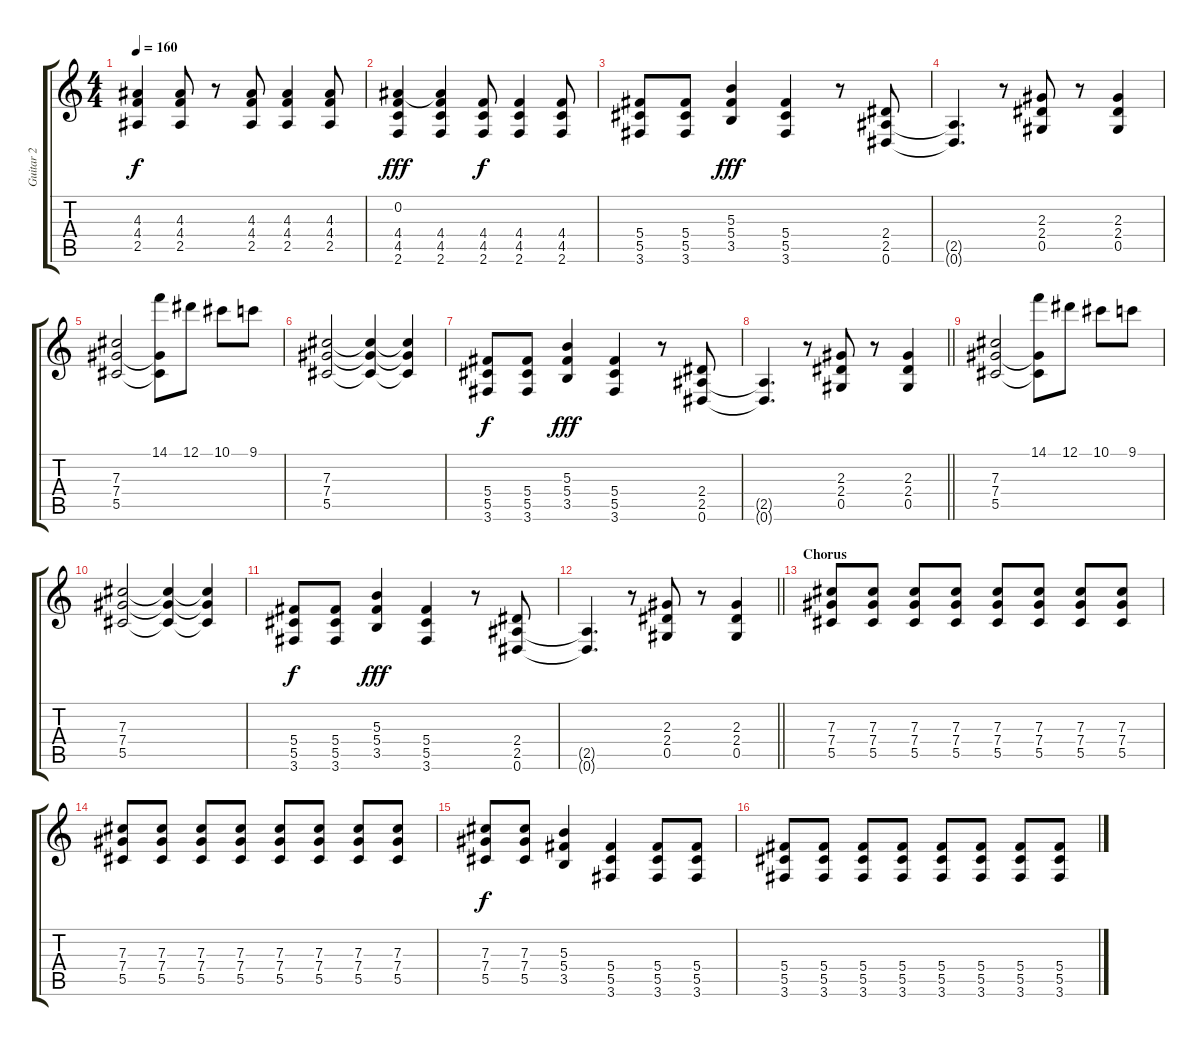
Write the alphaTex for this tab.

\track ("Guitar 2" "Guitar 2") {instrument overdrivenguitar}
\staff {score tabs}
\tuning (Eb4 Bb3 Gb3 Db3 Ab2 Eb2) {hide}
\ts (4 4)
\tempo 160
\clef g2
\ks c
(4.3 4.4 2.5).4{dy f} (4.3 4.4 2.5).8 r.8 (4.3 4.4 2.5).8 (4.3 4.4 2.5).4 (4.3 4.4 2.5).8 |
(0.2 4.4 4.5 2.6).4{dy fff} (0.2{t} 4.4 4.5 2.6).4 (4.4 4.5 2.6).8{dy f} (4.4 4.5 2.6).4 (4.4 4.5 2.6).8 |
(5.4 5.5 3.6).8 (5.4 5.5 3.6).8 (5.3 5.4 3.5).4{dy fff} (5.4 5.5 3.6).4 r.8 (2.4 2.5 0.6).8 |
(2.5{t} 0.6{t}).4{d} r.8 (2.3 2.4 0.5).8 r.8 (2.3 2.4 0.5).4 |
(7.3 7.4 5.5).2 (14.1 7.4{t} 5.5{t}).8 12.1.8 10.1.8 9.1.8 |
(7.3 7.4 5.5).2 (7.3{t} 7.4{t} 5.5{t}).4 (7.3{t} 7.4{t} 5.5{t}).4 |
(5.4 5.5 3.6).8{dy f} (5.4 5.5 3.6).8 (5.3 5.4 3.5).4{dy fff} (5.4 5.5 3.6).4 r.8 (2.4 2.5 0.6).8 |
\barLineRight lightlight
(2.5{t} 0.6{t}).4{d} r.8 (2.3 2.4 0.5).8 r.8 (2.3 2.4 0.5).4 |
(7.3 7.4 5.5).2 (14.1 7.4{t} 5.5{t}).8 12.1.8 10.1.8 9.1.8 |
(7.3 7.4 5.5).2 (7.3{t} 7.4{t} 5.5{t}).4 (7.3{t} 7.4{t} 5.5{t}).4 |
(5.4 5.5 3.6).8{dy f} (5.4 5.5 3.6).8 (5.3 5.4 3.5).4{dy fff} (5.4 5.5 3.6).4 r.8 (2.4 2.5 0.6).8 |
\barLineRight lightlight
(2.5{t} 0.6{t}).4{d} r.8 (2.3 2.4 0.5).8 r.8 (2.3 2.4 0.5).4 |
\section ("" "Chorus")
(7.3 7.4 5.5).8 (7.3 7.4 5.5).8 (7.3 7.4 5.5).8 (7.3 7.4 5.5).8 (7.3 7.4 5.5).8 (7.3 7.4 5.5).8 (7.3 7.4 5.5).8 (7.3 7.4 5.5).8 |
(7.3 7.4 5.5).8 (7.3 7.4 5.5).8 (7.3 7.4 5.5).8 (7.3 7.4 5.5).8 (7.3 7.4 5.5).8 (7.3 7.4 5.5).8 (7.3 7.4 5.5).8 (7.3 7.4 5.5).8 |
(7.3 7.4 5.5).8{dy f} (7.3 7.4 5.5).8 (5.3 5.4 3.5).4 (5.4 5.5 3.6).4 (5.4 5.5 3.6).8 (5.4 5.5 3.6).8 |
(5.4 5.5 3.6).8 (5.4 5.5 3.6).8 (5.4 5.5 3.6).8 (5.4 5.5 3.6).8 (5.4 5.5 3.6).8 (5.4 5.5 3.6).8 (5.4 5.5 3.6).8 (5.4 5.5 3.6).8
